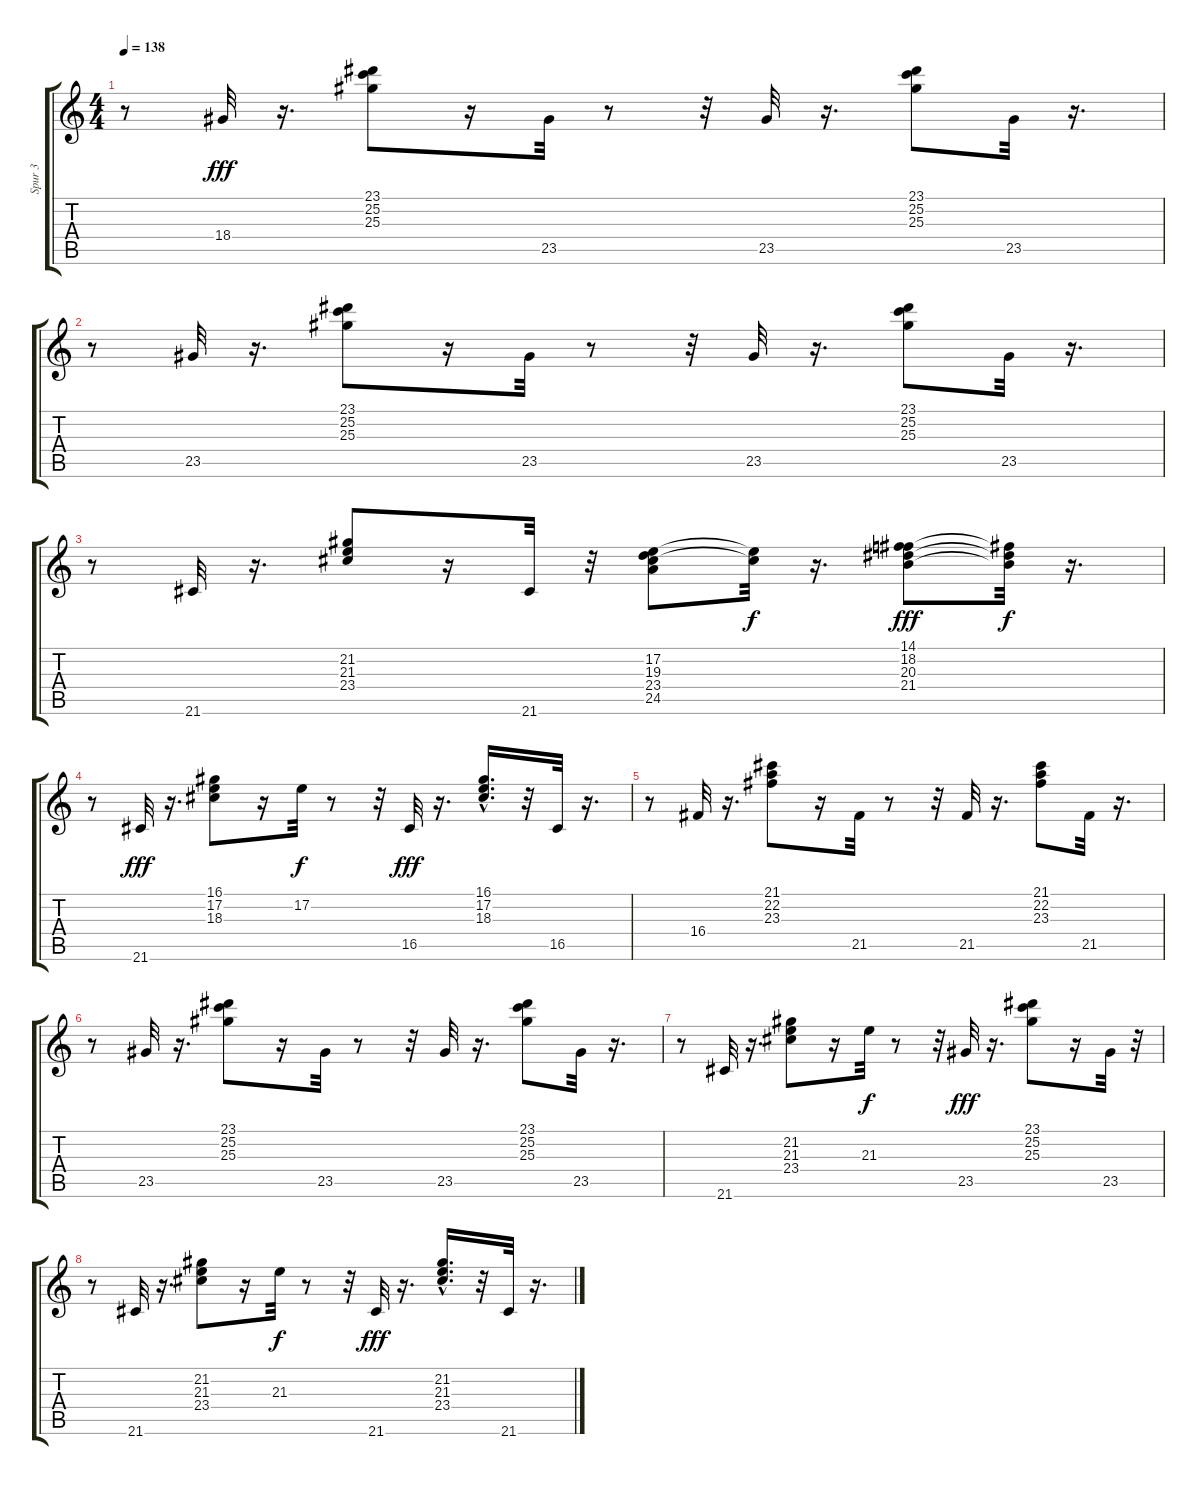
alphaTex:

\track ("Spur 3" "Spur 3") {instrument rockorgan}
\staff {score tabs}
\tuning (E4 B3 G3 D3 A2 E2) {hide}
\ts (4 4)
\tempo 138
\clef g2
\ks c
r.8{dy fff} 18.4.32 r.16{d} (23.1 25.2 25.3).8 r.16 23.5.32 r.8 r.32 23.5.32 r.16{d} (23.1 25.2 25.3).8 23.5.32 r.16{d} |
r.8 23.5.32 r.16{d} (23.1 25.2 25.3).8 r.16 23.5.32 r.8 r.32 23.5.32 r.16{d} (23.1 25.2 25.3).8 23.5.32 r.16{d} |
r.8 21.6.32 r.16{d} (21.2 21.3 23.4).8 r.16 21.6.32 r.32 (17.2 19.3 23.4 24.5).8 (17.2{t} 23.4{t}).32{dy f} r.16{d} (14.1 18.2 20.3 21.4).8{dy fff} (14.1{t} 20.3{t} 21.4{t}).32{dy f} r.16{d} |
r.8 21.6.32{dy fff} r.16{d} (16.1 17.2 18.3).8 r.16 17.2.32{dy f} r.8 r.32 16.5.32{dy fff} r.16{d} (16.1{hac} 17.2{hac} 18.3{hac}).16{d} r.32 16.5.32 r.16{d} |
r.8 16.4.32 r.16{d} (21.1 22.2 23.3).8 r.16 21.5.32 r.8 r.32 21.5.32 r.16{d} (21.1 22.2 23.3).8 21.5.32 r.16{d} |
r.8 23.5.32 r.16{d} (23.1 25.2 25.3).8 r.16 23.5.32 r.8 r.32 23.5.32 r.16{d} (23.1 25.2 25.3).8 23.5.32 r.16{d} |
r.8 21.6.32 r.16{d} (21.2 21.3 23.4).8 r.16 21.3.32{dy f} r.8 r.32 23.5.32{dy fff} r.16{d} (23.1 25.2 25.3).8 r.16 23.5.32 r.32 |
r.8 21.6.32 r.16{d} (21.2 21.3 23.4).8 r.16 21.3.32{dy f} r.8 r.32 21.6.32{dy fff} r.16{d} (21.2{hac} 21.3{hac} 23.4{hac}).16{d} r.32 21.6.32 r.16{d}
